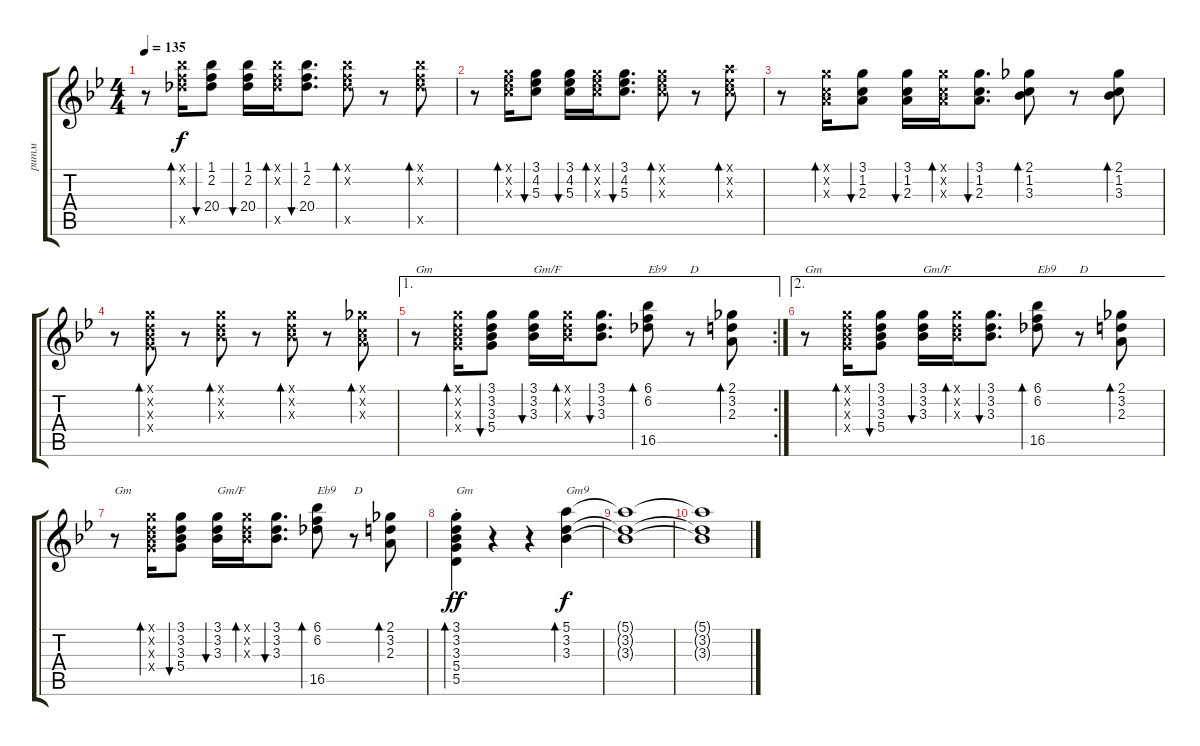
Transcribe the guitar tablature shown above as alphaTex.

\track ("ритм" "ритм") {instrument acousticguitarsteel}
\staff {score tabs}
\tuning (E4 B3 G3 D3 A2 E2) {hide}
\ts (4 4)
\tempo 135
\clef g2
\ks gminor
r.8{dy f} (6.1{x} 6.2{x} 16.5{x}).16{bd 60} (1.1 2.2 20.4).8{bu 60} (1.1 2.2 20.4).16{bu 60} (6.1{x} 6.2{x} 16.5{x}).16{bd 60} (1.1 2.2 20.4).8{d bu 60} (6.1{x} 6.2{x} 16.5{x}).8{bd 60} r.8 (6.1{x} 6.2{x} 16.5{x}).8{bd 60} |
r.8 (3.1{x} 4.2{x} 5.3{x}).16{bd 60} (3.1 4.2 5.3).8{bu 60} (3.1 4.2 5.3).16{bu 60} (3.1{x} 4.2{x} 5.3{x}).16{bd 60} (3.1 4.2 5.3).8{d bu 60} (3.1{x} 4.2{x} 5.3{x}).8{bd 60} r.8 (5.1{x} 4.2{x} 5.3{x}).8{bd 60} |
r.8 (3.1{x} 1.2{x} 2.3{x}).16{bd 60} (3.1 1.2 2.3).8{bu 60} (3.1 1.2 2.3).16{bu 60} (3.1{x} 1.2{x} 2.3{x}).16{bd 60} (3.1 1.2 2.3).8{d bu 60} (2.1 1.2 3.3).8{bd 60} r.8 (2.1 1.2 3.3).8{bd 60} |
r.8 (3.1{x} 3.2{x} 3.3{x} 5.4{x}).8{bd 60} r.8 (3.1{x} 3.2{x} 3.3{x}).8{bd 60} r.8 (3.1{x} 3.2{x} 3.3{x}).8{bd 60} r.8 (2.1{x} 1.2{x} 2.3{x}).8{bd 60} |
\ae 1
\rc 2
r.8{txt "Gm"} (3.1{x} 3.2{x} 3.3{x} 5.4{x}).16{bd 60} (3.1 3.2 3.3 5.4).8{bu 60} (3.1 3.2 3.3).16{bu 60 txt "Gm/F"} (3.1{x} 3.2{x} 3.3{x}).16{bd 60} (3.1 3.2 3.3).8{d bu 60} (6.1 6.2 16.5).8{bd 60 txt "Eb9"} r.8{txt "D"} (2.1 3.2 2.3).8{bd 60} |
\ae 2
r.8{txt "Gm"} (3.1{x} 3.2{x} 3.3{x} 5.4{x}).16{bd 60} (3.1 3.2 3.3 5.4).8{bu 60} (3.1 3.2 3.3).16{bu 60 txt "Gm/F"} (3.1{x} 3.2{x} 3.3{x}).16{bd 60} (3.1 3.2 3.3).8{d bu 60} (6.1 6.2 16.5).8{bd 60 txt "Eb9"} r.8{txt "D"} (2.1 3.2 2.3).8{bd 60} |
r.8{txt "Gm"} (3.1{x} 3.2{x} 3.3{x} 5.4{x}).16{bd 60} (3.1 3.2 3.3 5.4).8{bu 60} (3.1 3.2 3.3).16{bu 60 txt "Gm/F"} (3.1{x} 3.2{x} 3.3{x}).16{bd 60} (3.1 3.2 3.3).8{d bu 60} (6.1 6.2 16.5).8{bd 60 txt "Eb9"} r.8{txt "D"} (2.1 3.2 2.3).8{bd 60} |
(3.1{st} 3.2{st} 3.3{st} 5.4{st} 5.5{st}).4{bd 60 txt "Gm" dy ff} r.4 r.4 (5.1 3.2 3.3).4{bd 480 txt "Gm9" dy f} |
(5.1{t} 3.2{t} 3.3{t}).1 |
(5.1{t} 3.2{t} 3.3{t}).1
